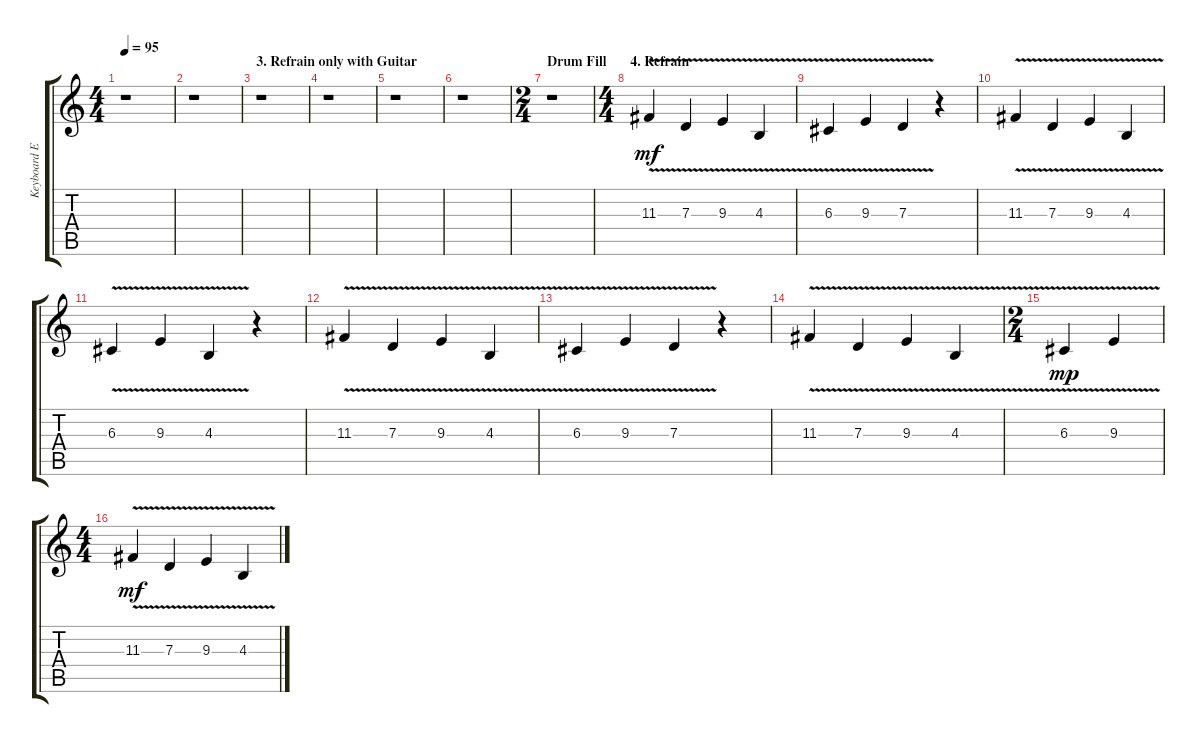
\track ("Keyboard Effect II" "Keyboard E") {instrument synthvoice}
\staff {score tabs}
\tuning (E4 B3 G3 D3 A2 E2) {hide}
\ts (4 4)
\tempo 95
\clef g2
\ks c
r.1{dy mf} |
r.1 |
\section ("" "3. Refrain only with Guitar")
r.1 |
r.1 |
r.1 |
r.1 |
\ts (2 4)
\section ("" "Drum Fill")
r.1 |
\ts (4 4)
\section ("" "4. Refrain")
11.3{v}.4 7.3{v}.4 9.3{v}.4 4.3{v}.4 |
6.3{v}.4 9.3{v}.4 7.3{v}.4 r.4 |
11.3{v}.4 7.3{v}.4 9.3{v}.4 4.3{v}.4 |
6.3{v}.4 9.3{v}.4 4.3{v}.4 r.4 |
11.3{v}.4 7.3{v}.4 9.3{v}.4 4.3{v}.4 |
6.3{v}.4 9.3{v}.4 7.3{v}.4 r.4 |
11.3{v}.4 7.3{v}.4 9.3{v}.4 4.3{v}.4 |
\ts (2 4)
6.3{v}.4{dy mp} 9.3{v}.4 |
\ts (4 4)
11.3{v}.4{dy mf} 7.3{v}.4 9.3{v}.4 4.3{v}.4
